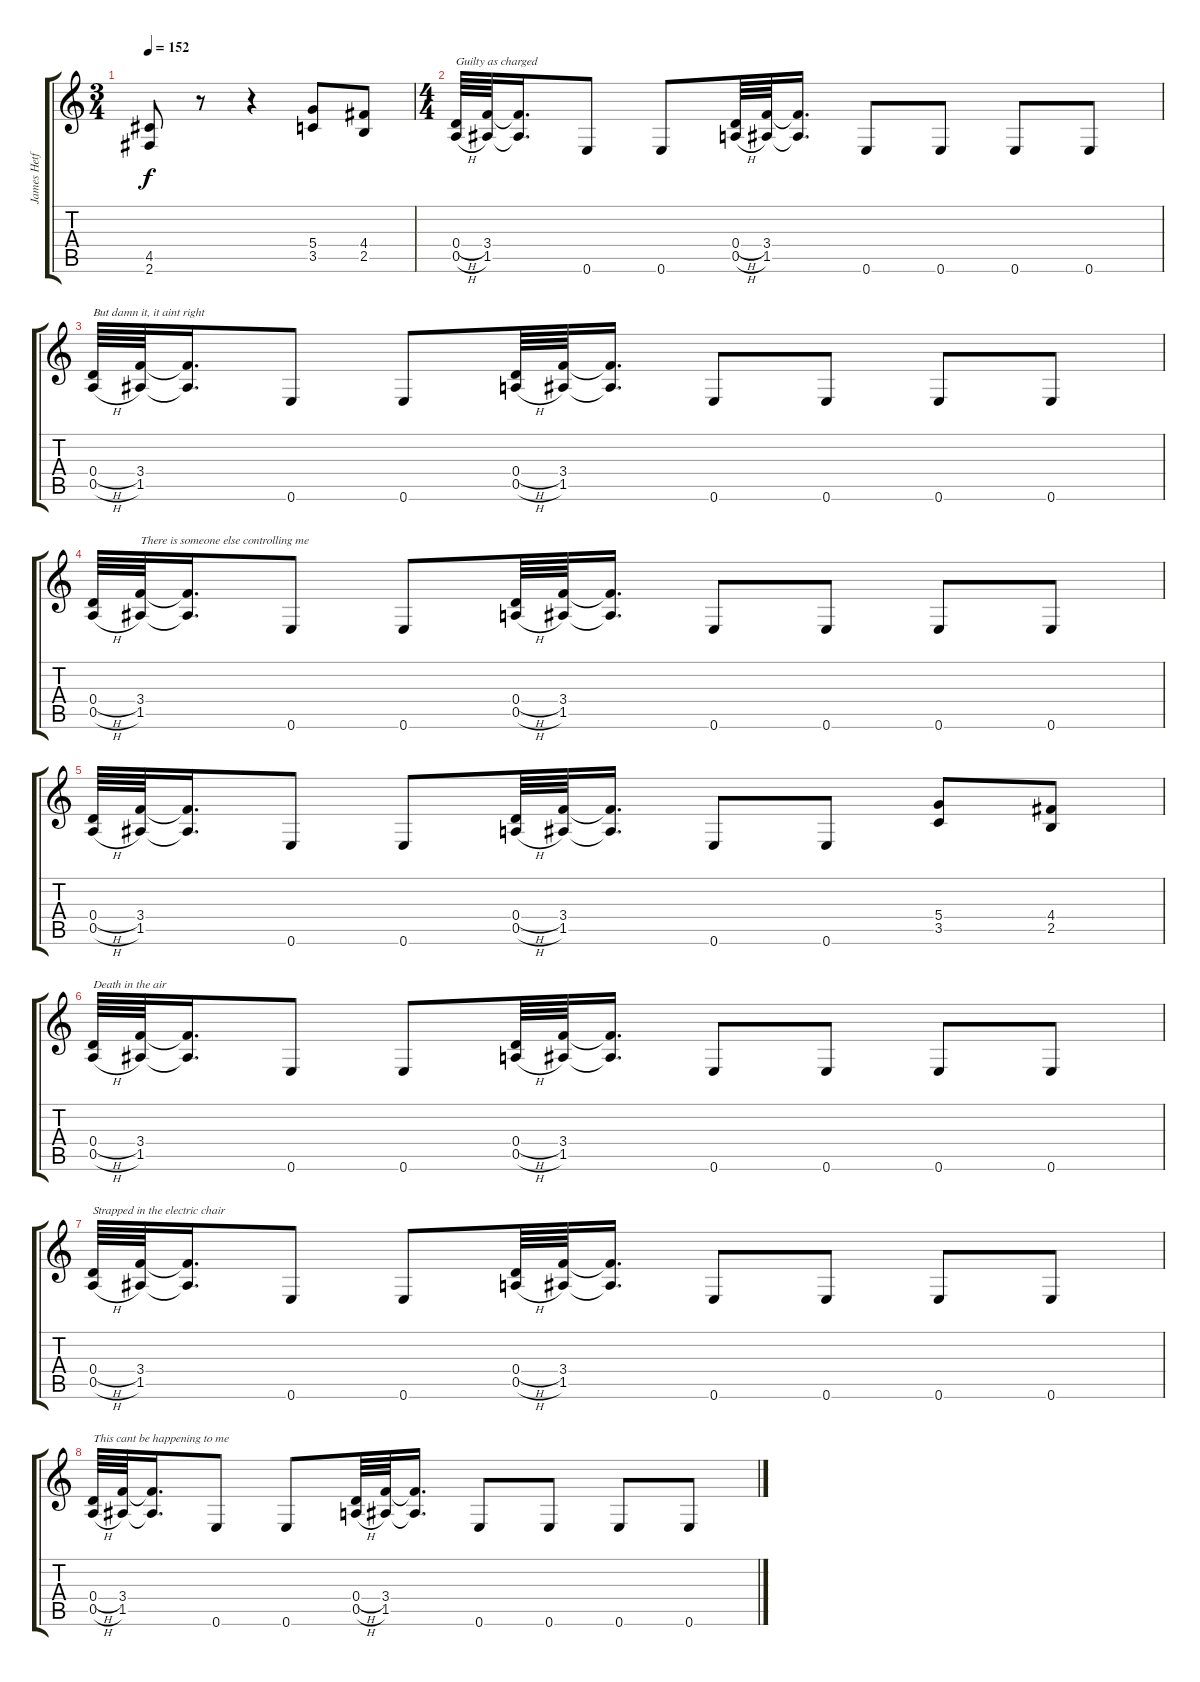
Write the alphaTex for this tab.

\track ("James Hetfield" "James Hetf") {instrument distortionguitar}
\staff {score tabs}
\tuning (E4 B3 G3 D3 A2 E2) {hide}
\ts (3 4)
\tempo 152
\clef g2
\ks c
(4.5 2.6).8{dy f} r.8 r.4 (5.4 3.5).8 (4.4 2.5).8 |
\ts (4 4)
(0.4{h} 0.5{h}).64{txt "Guilty as charged"} (3.4 1.5).64 (3.4{t} 1.5{t}).16{d} 0.6.8 0.6.8 (0.4{h} 0.5{h}).64 (3.4 1.5).64 (3.4{t} 1.5{t}).16{d} 0.6.8 0.6.8 0.6.8 0.6.8 |
(0.4{h} 0.5{h}).64{txt "But damn it, it aint right"} (3.4 1.5).64 (3.4{t} 1.5{t}).16{d} 0.6.8 0.6.8 (0.4{h} 0.5{h}).64 (3.4 1.5).64 (3.4{t} 1.5{t}).16{d} 0.6.8 0.6.8 0.6.8 0.6.8 |
(0.4{h} 0.5{h}).64 (3.4 1.5).64{txt "There is someone else controlling me"} (3.4{t} 1.5{t}).16{d} 0.6.8 0.6.8 (0.4{h} 0.5{h}).64 (3.4 1.5).64 (3.4{t} 1.5{t}).16{d} 0.6.8 0.6.8 0.6.8 0.6.8 |
(0.4{h} 0.5{h}).64 (3.4 1.5).64 (3.4{t} 1.5{t}).16{d} 0.6.8 0.6.8 (0.4{h} 0.5{h}).64 (3.4 1.5).64 (3.4{t} 1.5{t}).16{d} 0.6.8 0.6.8 (5.4 3.5).8 (4.4 2.5).8 |
(0.4{h} 0.5{h}).64{txt "Death in the air"} (3.4 1.5).64 (3.4{t} 1.5{t}).16{d} 0.6.8 0.6.8 (0.4{h} 0.5{h}).64 (3.4 1.5).64 (3.4{t} 1.5{t}).16{d} 0.6.8 0.6.8 0.6.8 0.6.8 |
(0.4{h} 0.5{h}).64{txt "Strapped in the electric chair"} (3.4 1.5).64 (3.4{t} 1.5{t}).16{d} 0.6.8 0.6.8 (0.4{h} 0.5{h}).64 (3.4 1.5).64 (3.4{t} 1.5{t}).16{d} 0.6.8 0.6.8 0.6.8 0.6.8 |
(0.4{h} 0.5{h}).64{txt "This cant be happening to me"} (3.4 1.5).64 (3.4{t} 1.5{t}).16{d} 0.6.8 0.6.8 (0.4{h} 0.5{h}).64 (3.4 1.5).64 (3.4{t} 1.5{t}).16{d} 0.6.8 0.6.8 0.6.8 0.6.8
